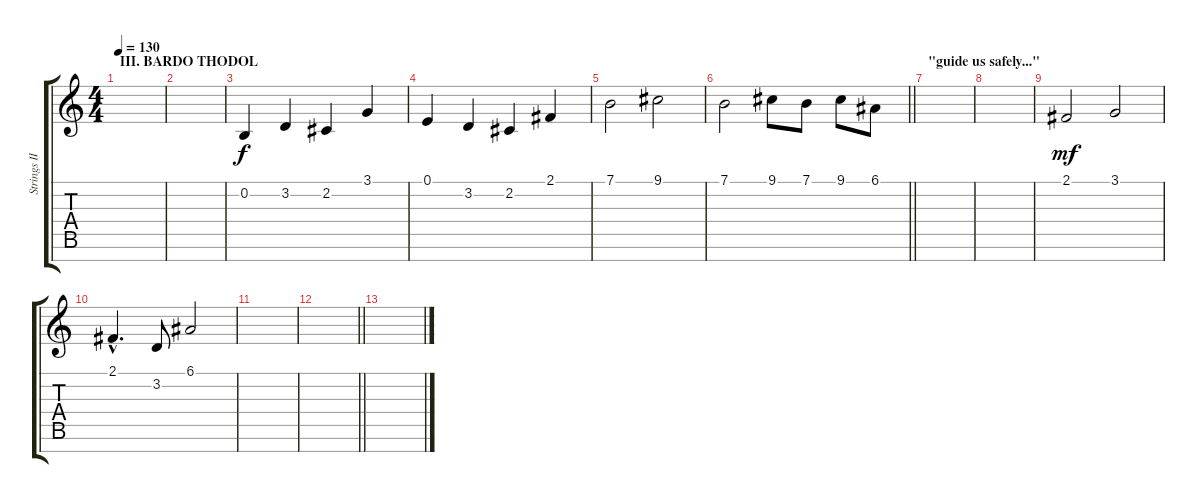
\track ("Strings II" "Strings II") {instrument stringensemble1}
\staff {score tabs}
\tuning (E4 B3 G3 D3 A2 E2 B1) {hide}
\ts (4 4)
\section ("" "III. BARDO THODOL")
\tempo 130
\clef g2
\ks c
|
|
0.2.4{dy f volume 12} 3.2.4 2.2.4 3.1.4 |
0.1.4 3.2.4 2.2.4 2.1.4 |
7.1.2 9.1.2 |
\barLineRight lightlight
7.1.2 9.1.8 7.1.8 9.1.8 6.1.8 |
\section ("" "\"guide us safely...\"")
|
|
2.1.2{dy mf} 3.1.2 |
2.1{hac}.4{d} 3.2.8 6.1.2 |
|
\barLineRight lightlight
|
\section ("" "")
